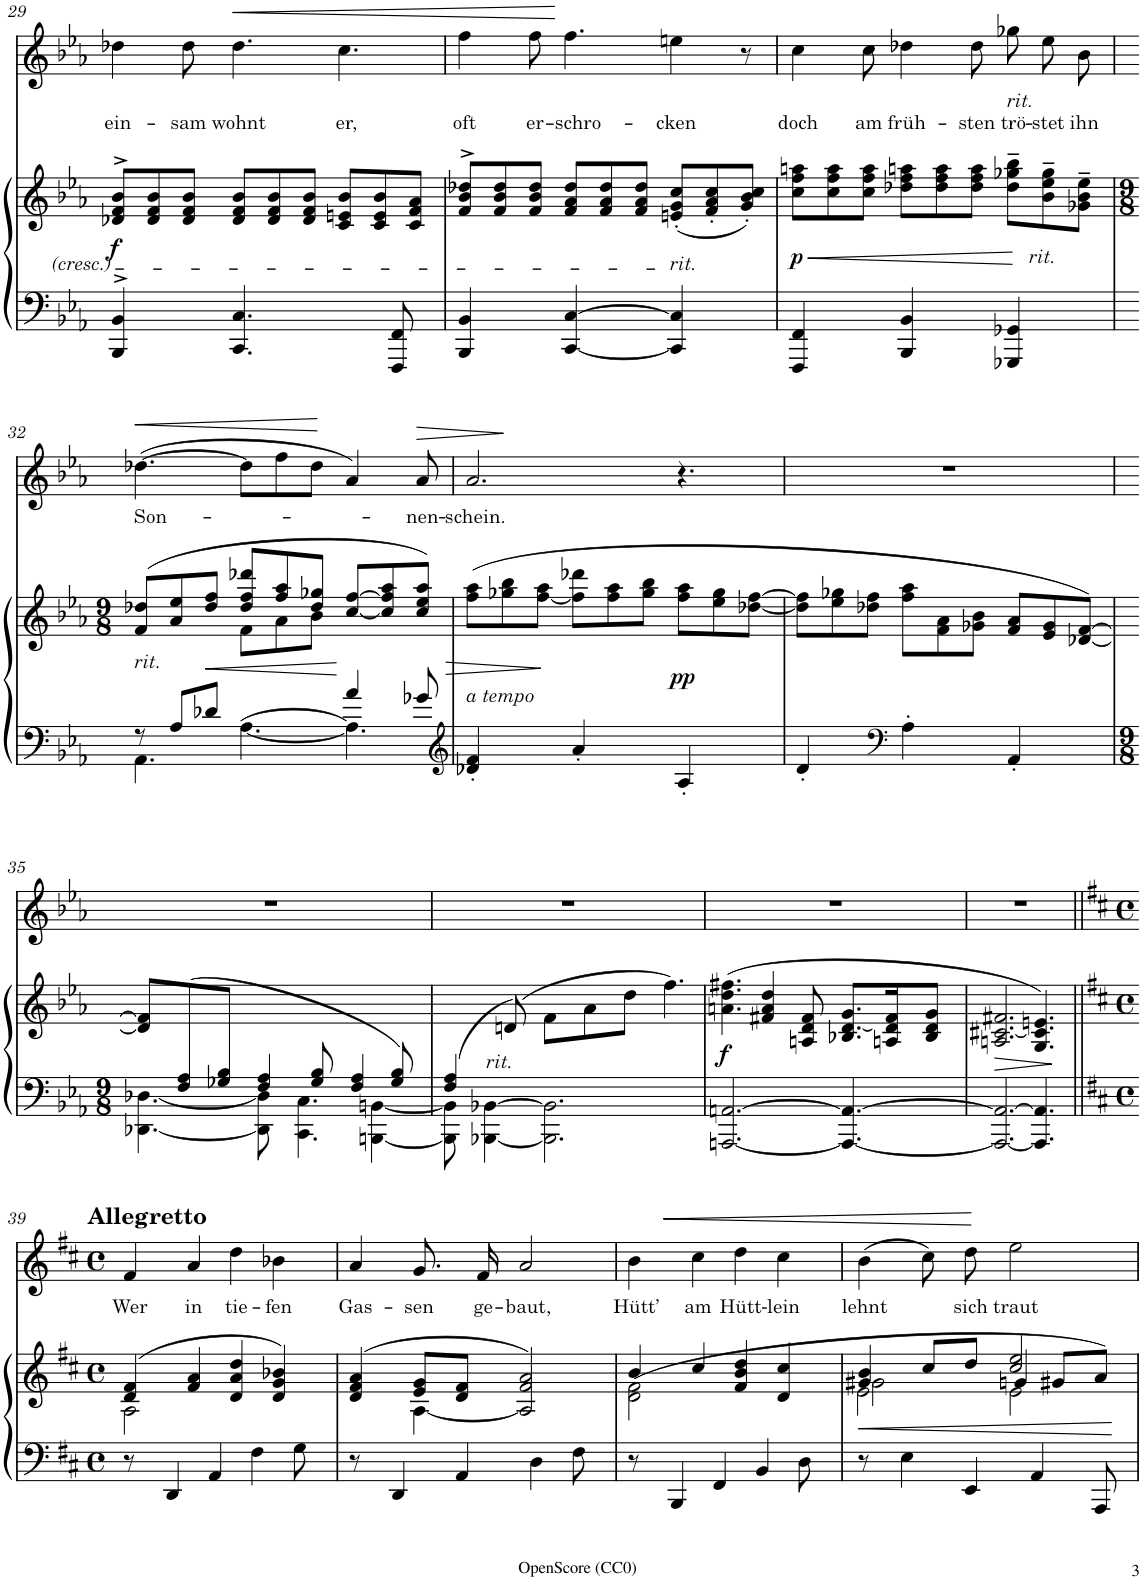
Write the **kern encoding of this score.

**kern	**kern	**dynam	**kern	**text	**dynam
*part2	*part2	*part2	*part1	*part1	*part1
*staff3	*staff2	*staff2/3	*staff1	*staff1	*staff1
*I"Piano	*	*	*I"Gesang Voice	*	*
*I'Pno	*	*	*	*	*
!!LO:PB:g=z
*clefF4	*clefG2	*	*clefG2	*	*
*k[b-e-a-]	*k[b-e-a-]	*	*k[b-e-a-]	*	*
*M3/4	*M3/4	*	*M9/8	*	*
*	*Xbrackettup	*	*	*	*
=29	=29	=29	=29	=29	=29
!	!	!LO:DY:b	!	!LO:LY:b	!
4BBB-/^> 4BB-/^>	12d-X/^> 12f/^> 12b-/^>L	f	4dd-X\	ein-	.
.	12d-/ 12f/ 12b-/	.	.	.	.
.	12d-/ 12f/ 12b-/J	.	.	.	.
!	!	!	!	!LO:LY:b	!
4.CC/ 4.C/	12d-/ 12f/ 12b-/L	.	8dd-\	-sam	.
.	12d-/ 12f/ 12b-/	.	.	.	.
!	!	!	!	!LO:LY:b	!LO:HP:b
.	.	.	4.dd-\	wohnt	<
.	12d-/ 12f/ 12b-/J	.	.	.	.
.	12c/ 12en/ 12b-/L	.	.	.	.
.	12c/ 12e/ 12b-/	.	.	.	.
8FFF/ 8FF/	.	.	.	.	.
.	12c/ 12f/ 12a-/J	.	.	.	.
!	!	!	!	!LO:LY:b	!
4.ryy	4.ryy	.	4.cc\	er,	.
=30	=30	=30	=30	=30	=30
!	!	!	!	!LO:LY:b	!
4BBB-/ 4BB-/	12f/^> 12b-/^> 12dd-X/^>L	.	4ff\	oft	.
.	12f/ 12b-/ 12dd-/	.	.	.	.
.	12f/ 12b-/ 12dd-/J	.	.	.	.
!	!	!	!	!LO:LY:b	!
[4CC/ [4C/	12f/ 12a-/ 12dd-/L	.	8ff\	er-	.
.	12f/ 12a-/ 12dd-/	.	.	.	.
!	!	!	!	!LO:LY:b	!
.	.	.	4.ff\	-schro-	[
.	12f/ 12a-/ 12dd-/J	.	.	.	.
!	!LO:TX:b:i:t=rit.	!	!	!	!
4CC/] 4C/]	(12en/' 12g/' 12cc/'L	.	.	.	.
.	12f/' 12a-/' 12cc/'	.	.	.	.
.	12g/' 12b-/' 12cc/'J)	.	.	.	.
!	!	!	!	!LO:LY:b	!
4.ryy	4.ryy	.	4een\	-cken	.
.	.	.	8r	.	.
=31	=31	=31	=31	=31	=31
!	!	!LO:HP:b	!	!LO:LY:b	!
!	!	!LO:DY:n=1:b	!	!	!
4FFF/ 4FF/	12cc\ 12ff\ 12aan\L	< p	4cc\	doch	.
.	12cc\ 12ff\ 12aa\	.	.	.	.
.	12cc\ 12ff\ 12aa\J	.	.	.	.
!	!	!	!	!LO:LY:b	!
4BBB-/ 4BB-/	12dd-X\ 12ff\ 12aan\L	.	8cc\	am	.
.	12dd-\ 12ff\ 12aa\	.	.	.	.
!	!	!	!	!LO:LY:b	!
.	.	.	4dd-X\	früh-	.
.	12dd-\ 12ff\ 12aa\J	.	.	.	.
*	*brackettup	*	*	*	*
4GGG-X/ 4GG-X/	12dd-\~ 12gg-X\~ 12bb-\~L	.	.	.	.
!	!LO:TX:b:i:t=rit.	!	!	!	!
.	12b-\~ 12ee-\~ 12gg-\~	[	.	.	.
!	!	!	!	!LO:LY:b	!
.	.	.	8dd-\	-sten	.
.	12g-X\~ 12b-\~ 12ee-\~J	.	.	.	.
!	!	!	!LO:TX:b:i:t=rit.	!	!
!	!	!	!	!LO:LY:b	!
4.ryy	4.ryy	.	8gg-X\	trö-	.
!	!	!	!	!LO:LY:b	!
.	.	.	8ee-\	-stet	.
!	!	!	!	!LO:LY:b	!
.	.	.	8b-\	ihn	.
!!LO:LB:g=z
=32	=32	=32	=32	=32	=32
*	*M9/8	*	*	*	*
*^	*^	*	*	*	*
!	!	!LO:TX:b:i:t=rit.	!	!	!	!	!
!	!	!	!	!	!	!LO:LY:b	!LO:HP:b
12r	6.AA-\	(>8f/ 8dd-X/L	4ryy	.	([4.dd-X\	Son-	<
12A-/L	.	.	.	.	.	.	.
.	.	8a-/ 8ee-/	.	.	.	.	.
12d-X/J	.	.	.	.	.	.	.
!	!	!	!	!LO:HP:b	!	!	!
*	*	*	*Xbrackettup	*	*	*	*
4ryy	[6.A-\	8dd-/ 8ff/J	12f\L	<	.	.	.
.	.	.	12a-\	.	.	.	.
.	.	8dd-/ 8ff/ 8ddd-X/L	.	.	8dd-\L]	.	.
.	.	.	12b-\J	.	.	.	.
6a-/	6.A-\]	8ff/ 8aa-/	2ryy	.	8ff\	.	.
.	.	8dd-/ 8gg-X/J	.	.	8dd-\J	.	[
12g-X/	.	.	.	.	.	.	.
4.ryy	4.ryy	[8cc/ [8ff/L	.	[	4a-/)	.	.
.	.	8cc/] 8ff/] 8aa-/	.	.	.	.	.
!	!	!	!	!LO:HP:b	!	!LO:LY:b	!LO:HP:b
.	.	8cc/ 8ee-/ 8aa-/J)	8ryy	>	8a-/	-nen-	>
*v	*v	*	*	*	*	*	*
*	*v	*v	*	*	*	*
.	.	.	.	.	]
=33	=33	=33	=33	=33	=33
*clefG2	*	*	*	*	*
!	!LO:TX:b:i:t=a tempo	!	!	!	!
!	!	!	!	!LO:LY:b	!
4d-X/' 4f/'	(8ff\ 8aa-\L	.	2.a-/	-schein.	.
.	8gg-X\ 8bb-\	.	.	.	.
4a-'/	[8ff\ 8aa-\J	]	.	.	.
.	8ff\] 8ddd-X\L	.	.	.	.
4A-'/	8ff\ 8aa-\	.	.	.	.
.	8gg-\ 8bb-\J	.	.	.	.
!	!	!LO:DY:b	!	!	!
4.ryy	8ff\ 8aa-\L	pp	4.r	.	.
.	8ee-\ 8gg-\	.	.	.	.
.	[8dd-X\ [8ff\J	.	.	.	.
=34	=34	=34	=34	=34	=34
4d'/	8dd-\] 8ff\]L	.	8%9r	.	.
.	8ee-\ 8gg-X\	.	.	.	.
*clefF4	*	*	*	*	*
4A-'\	8dd-X\ 8ff\J	.	.	.	.
.	8ff\ 8aa-\L	.	.	.	.
4AA-'/	8f\ 8a-\	.	.	.	.
.	8g-X\ 8b-\J	.	.	.	.
4.ryy	8f/ 8a-/L	.	.	.	.
.	8e-/ 8g-/	.	.	.	.
.	[8d-X/ [8f/J)	.	.	.	.
!!LO:LB:g=z
=35	=35	=35	=35	=35	=35
*M9/8	*	*	*	*	*
*^	*	*	*	*	*
8ryy	[4.DD-X\ [<4.D-X\	8d-/] 8f/]L	.	8%9r	.	.
8F/ 8A-/	.	1ryy	.	.	.	.
8G-X/ 8B-/J	.	.	.	.	.	.
4F/ 4A-/	8DD-\] 8D-\]	.	.	.	.	.
.	4.CC\ 4.C\	.	.	.	.	.
8G-/ 8B-/	.	.	.	.	.	.
4F/ 4A-/	.	.	.	.	.	.
.	[4BBBn\ [<4BBn\	.	.	.	.	.
8G-/ 8B-/	.	.	.	.	.	.
=36	=36	=36	=36	=36	=36	=36
(>4F/ 4A-/	8BBB\] 8BB\]	4ryy	.	8%9r	.	.
.	[4BBB-X\ [4BB-X\	.	.	.	.	.
!	!	!LO:TX:b:i:t=rit.	!	!	!	!
2..ryy	.	(8dn/)	.	.	.	.
.	2.BBB-\] 2.BB-\]	8f\L	.	.	.	.
.	.	8a-\	.	.	.	.
.	.	8dd\J	.	.	.	.
.	.	4.ff\)	.	.	.	.
*v	*v	*	*	*	*	*
=37	=37	=37	=37	=37	=37
!	!	!LO:DY:b	!	!	!
[2.AAAn/ [2.AAn/	(4.an\ 4.dd\ 4.ff#X\	f	8%9r	.	.
.	4f#X/ 4a/ 4dd/	.	.	.	.
.	8An/ 8d/ 8f#/	.	.	.	.
4.AAA/_ 4.AA/_	8.B-X/ [<8.d/ 8.g/L	.	.	.	.
.	16An/ 16d/] 16f#/K	.	.	.	.
.	8B-/ 8d/ 8g/J	.	.	.	.
=38	=38	=38	=38	=38	=38
!	!	!LO:HP:b	!	!	!
2.AAA/_ 2.AA/_	2.An/ [<2.c#X/ 2.f#X/	>	8%9r	.	.
4.AAA/] 4.AA/]	4.G/ 4.c#/] 4.en/)	.	.	.	.
.	.	]	.	.	.
!!LO:LB:g=z
=39||	=39||	=39||	=39||	=39||	=39||
*k[f#c#]	*k[f#c#]	*	*k[f#c#]	*	*
*M4/4	*M4/4	*	*M4/4	*	*
*met(c)	*met(c)	*	*met(c)	*	*
*	*^	*	*	*	*
!	!	!	!	!LO:TX:a:B:t=Allegretto	!	!
!	!	!	!	!	!LO:LY:b	!
8r	(4d/ 4f#/	2A\	.	4f#/	Wer	.
4DD/	.	.	.	.	.	.
!	!	!	!	!	!LO:LY:b	!
.	4f#/ 4a/	.	.	4a/	in	.
4AA/	.	.	.	.	.	.
!	!	!	!	!	!LO:LY:b	!
.	4d/ 4a/ 4dd/	2ryy	.	4dd\	tie-	.
4F#\	.	.	.	.	.	.
!	!	!	!	!	!LO:LY:b	!
.	4d/ 4g/ 4b-X/)	.	.	4b-X\	-fen	.
8G\	.	.	.	.	.	.
=40	=40	=40	=40	=40	=40	=40
!	!	!	!	!	!LO:LY:b	!
8r	(4d/ 4f#/ 4a/	4ryy	.	4a/	Gas-	.
4DD/	.	.	.	.	.	.
!	!	!	!	!	!LO:LY:b	!
.	8e/ 8g/L	[4A\	.	8.g/	-sen	.
4AA/	8d/ 8f#/J	.	.	.	.	.
!	!	!	!	!	!LO:LY:b	!
.	.	.	.	16f#/	ge-	.
!	!	!	!	!	!LO:LY:b	!
.	2A/] 2f#/ 2a/)	2ryy	.	2a/	-baut,	.
4D\	.	.	.	.	.	.
8F#\	.	.	.	.	.	.
=41	=41	=41	=41	=41	=41	=41
!	!	!	!	!	!LO:LY:b	!LO:HP:b
8r	4b/	(>2d\ 2f#\	.	4b\	Hütt’	<
4BBB/	.	.	.	.	.	.
!	!	!	!	!	!LO:LY:b	!
.	4cc#/	.	.	4cc#\	am	.
4FF#/	.	.	.	.	.	.
!	!	!	!	!	!LO:LY:b	!
.	4f#/ 4b/ 4dd/	2ryy	.	4dd\	Hütt-	.
4BB/	.	.	.	.	.	.
!	!	!	!	!	!LO:LY:b	!
.	4d/ 4cc#/	.	.	4cc#\	-lein	.
8D\	.	.	.	.	.	.
*	*v	*v	*	*	*	*
=42	=42	=42	=42	=42	=42
!	!	!LO:HP:b	!	!LO:LY:b	!
*	*^	*	*	*	*
*	*	*^	*	*	*	*
8r	4g#X/ 4b/	2g#\	2e\	<	(4b\	lehnt	.
4E\	.	.	.	.	.	.	.
.	8cc#/L	.	.	.	8cc#\)	.	.
!	!	!	!	!	!	!LO:LY:b	!
4EE/	8dd/J	.	.	.	8dd\	sich	[
!	!	!	!	!	!	!LO:LY:b	!
.	2cc#/ 2ee/	4gn/	2e\	.	2ee\	traut	.
4AA/	.	.	.	.	.	.	.
.	.	8g#X/L	.	.	.	.	.
8AAA/	.	8a/J)	.	.	.	.	.
*	*v	*v	*v	*	*	*	*
.	.	[	.	.	.
=	=	=	=	=	=
*-	*-	*-	*-	*-	*-
